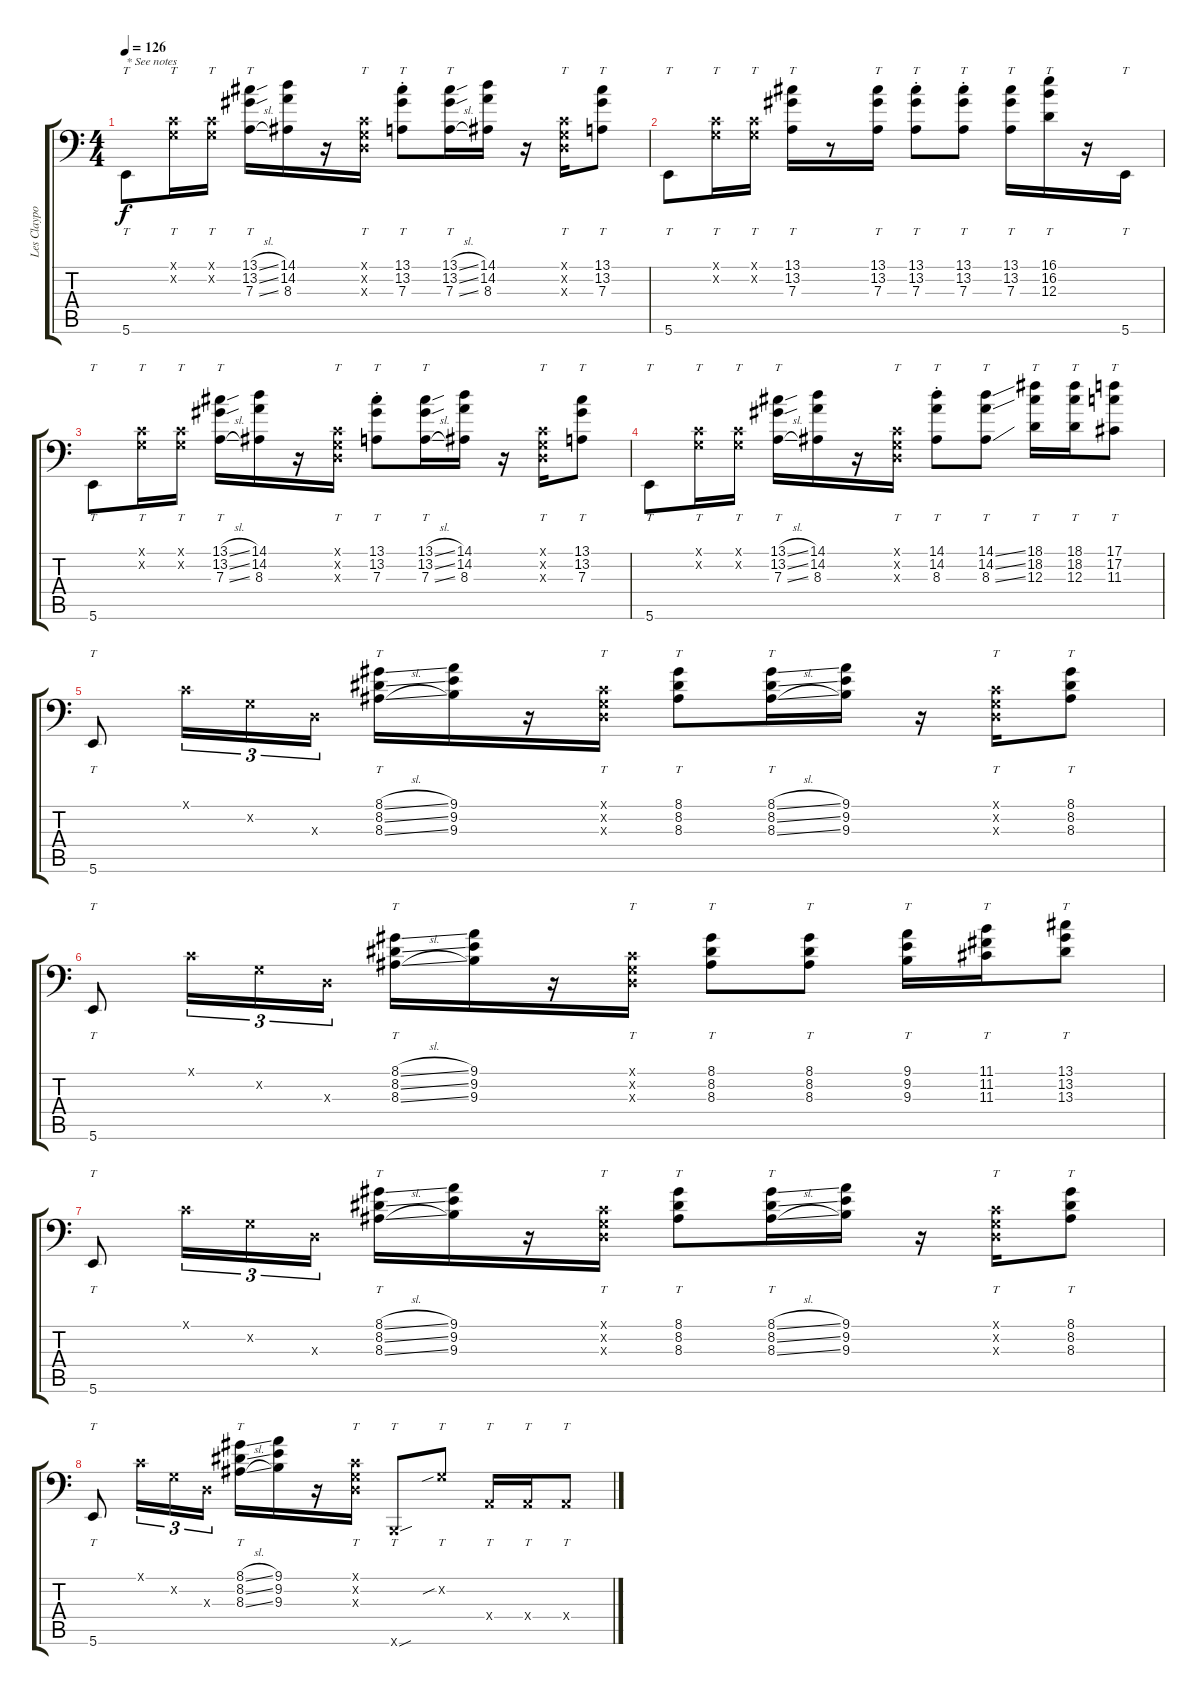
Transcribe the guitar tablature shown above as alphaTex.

\track ("Les Claypool | Bass" "Les Claypo") {instrument slapbass1}
\staff {score tabs}
\tuning (C3 G2 D2 A1 E1 B0) {hide}
\ts (4 4)
\tempo 126
\clef f4
\ks c
5.6.8{tt txt "* See notes" dy f} (0.1{x} 0.2{x}).16{tt} (0.1{x} 0.2{x}).16{tt} (13.1{sl} 13.2{sl} 7.3{sl}).16{tt} (14.1 14.2 8.3).16 r.16 (0.1{x} 0.2{x} 0.3{x}).16{tt} (13.1{st} 13.2{st} 7.3{st}).8{tt} (13.1{sl} 13.2{sl} 7.3{sl}).16{tt} (14.1 14.2 8.3).16 r.16 (0.1{x} 0.2{x} 0.3{x}).16{tt} (13.1 13.2 7.3).8{tt} |
5.6.8{tt} (0.1{x} 0.2{x}).16{tt} (0.1{x} 0.2{x}).16{tt} (13.1 13.2 7.3).16{tt} r.8 (13.1 13.2 7.3).16{tt} (13.1{st} 13.2{st} 7.3{st}).8{tt} (13.1{st} 13.2{st} 7.3{st}).8{tt} (13.1 13.2 7.3).16{tt} (16.1 16.2 12.3).16{tt} r.16 5.6.16{tt} |
5.6.8{tt} (0.1{x} 0.2{x}).16{tt} (0.1{x} 0.2{x}).16{tt} (13.1{sl} 13.2{sl} 7.3{sl}).16{tt} (14.1 14.2 8.3).16 r.16 (0.1{x} 0.2{x} 0.3{x}).16{tt} (13.1{st} 13.2{st} 7.3{st}).8{tt} (13.1{sl} 13.2{sl} 7.3{sl}).16{tt} (14.1 14.2 8.3).16 r.16 (0.1{x} 0.2{x} 0.3{x}).16{tt} (13.1 13.2 7.3).8{tt} |
5.6.8{tt} (0.1{x} 0.2{x}).16{tt} (0.1{x} 0.2{x}).16{tt} (13.1{sl} 13.2{sl} 7.3{sl}).16{tt} (14.1 14.2 8.3).16 r.16 (0.1{x} 0.2{x} 0.3{x}).16{tt} (14.1{st} 14.2{st} 8.3{st}).8{tt} (14.1{ss} 14.2{ss} 8.3{ss}).8{tt} (18.1 18.2 12.3).16{tt} (18.1 18.2 12.3).16{tt} (17.1 17.2 11.3).8{tt} |
5.6.8{tt} 0.1{x}.16{tu (3 2)} 0.2{x}.16{tu (3 2)} 0.3{x}.16{tu (3 2)} (8.1{sl} 8.2{sl} 8.3{sl}).16{tt} (9.1 9.2 9.3).16 r.16 (0.1{x} 0.2{x} 0.3{x}).16{tt} (8.1 8.2 8.3).8{tt} (8.1{sl} 8.2{sl} 8.3{sl}).16{tt} (9.1 9.2 9.3).16 r.16 (0.1{x} 0.2{x} 0.3{x}).16{tt} (8.1 8.2 8.3).8{tt} |
5.6.8{tt} 0.1{x}.16{tu (3 2)} 0.2{x}.16{tu (3 2)} 0.3{x}.16{tu (3 2)} (8.1{sl} 8.2{sl} 8.3{sl}).16{tt} (9.1 9.2 9.3).16 r.16 (0.1{x} 0.2{x} 0.3{x}).16{tt} (8.1 8.2 8.3).8{tt} (8.1 8.2 8.3).8{tt} (9.1 9.2 9.3).16{tt} (11.1 11.2 11.3).16{tt} (13.1 13.2 13.3).8{tt} |
5.6.8{tt} 0.1{x}.16{tu (3 2)} 0.2{x}.16{tu (3 2)} 0.3{x}.16{tu (3 2)} (8.1{sl} 8.2{sl} 8.3{sl}).16{tt} (9.1 9.2 9.3).16 r.16 (0.1{x} 0.2{x} 0.3{x}).16{tt} (8.1 8.2 8.3).8{tt} (8.1{sl} 8.2{sl} 8.3{sl}).16{tt} (9.1 9.2 9.3).16 r.16 (0.1{x} 0.2{x} 0.3{x}).16{tt} (8.1 8.2 8.3).8{tt} |
5.6.8{tt} 0.1{x}.16{tu (3 2)} 0.2{x}.16{tu (3 2)} 0.3{x}.16{tu (3 2)} (8.1{sl} 8.2{sl} 8.3{sl}).16{tt} (9.1 9.2 9.3).16 r.16 (0.1{x} 0.2{x} 0.3{x}).16{tt} 0.6{sou x}.8{tt} 0.2{sib x}.8{tt} 0.4{x}.16{tt} 0.4{x}.16{tt} 0.4{x}.8{tt}
